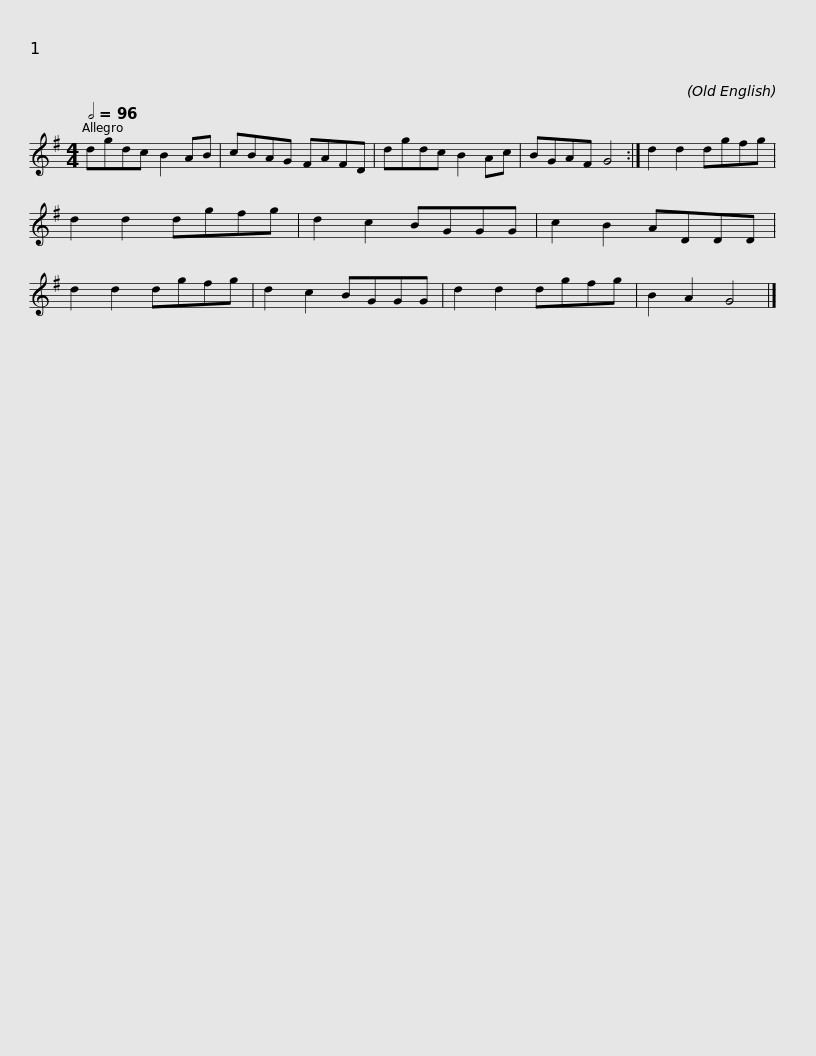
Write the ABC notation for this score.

X:1
L:1/8
Q:1/2=96
M:4/4
I:linebreak $
K:G
V:1 treble
V:1
 dgdc B2 AB | cBAG FAFD | dgdc B2 Ac | BGAF G4 :| d2 d2 dgfg | %5
 d2 d2 dgfg |$ d2 c2 BGGG | c2 B2 ADDD | d2 d2 dgfg | d2 c2 BGGG | %10
 d2 d2 dgfg | B2 A2 G4 |] %12
